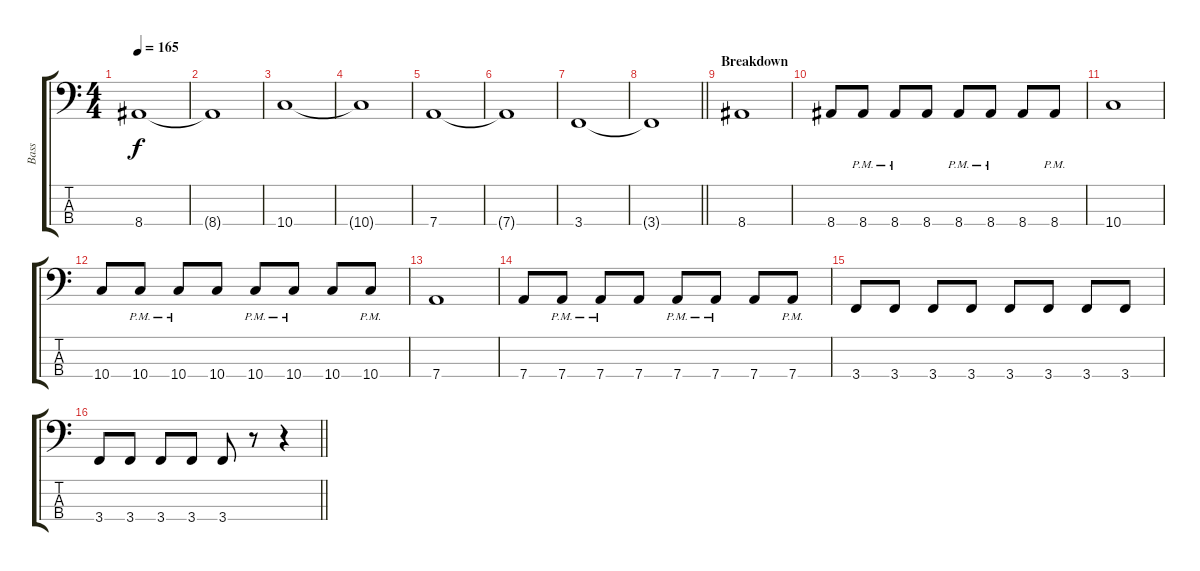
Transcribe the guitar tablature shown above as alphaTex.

\track ("Bass" "Bass") {instrument electricbasspick}
\staff {score tabs}
\tuning (G2 D2 A1 D1) {hide}
\ts (4 4)
\section ("" "")
\tempo 165
\clef f4
\ks c
8.4.1{dy f} |
8.4{t}.1 |
10.4.1 |
10.4{t}.1 |
7.4.1 |
7.4{t}.1 |
3.4.1 |
\barLineRight lightlight
3.4{t}.1 |
\section ("" "Breakdown")
8.4.1 |
8.4.8 8.4{pm}.8 8.4{pm}.8 8.4.8 8.4{pm}.8 8.4{pm}.8 8.4.8 8.4{pm}.8 |
10.4.1 |
10.4.8 10.4{pm}.8 10.4{pm}.8 10.4.8 10.4{pm}.8 10.4{pm}.8 10.4.8 10.4{pm}.8 |
7.4.1 |
7.4.8 7.4{pm}.8 7.4{pm}.8 7.4.8 7.4{pm}.8 7.4{pm}.8 7.4.8 7.4{pm}.8 |
3.4.8 3.4.8 3.4.8 3.4.8 3.4.8 3.4.8 3.4.8 3.4.8 |
\barLineRight lightlight
3.4.8 3.4.8 3.4.8 3.4.8 3.4.8 r.8 r.4
